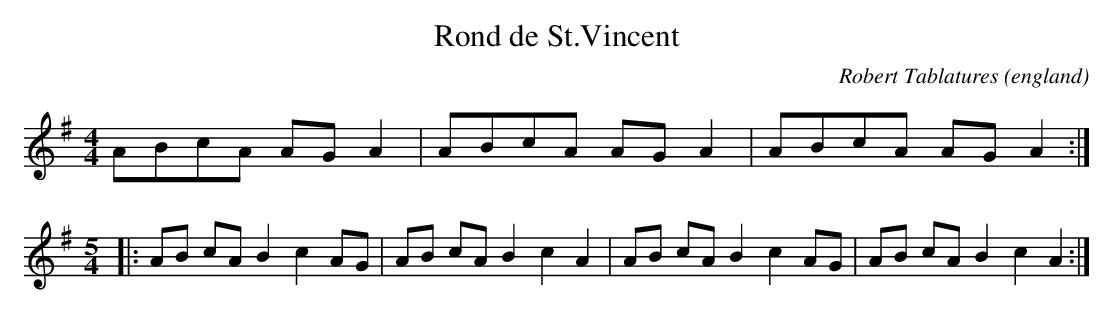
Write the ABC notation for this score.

X:1
T:Rond de St.Vincent
O:england
C:Robert Tablatures
M:4/4
L:1/8
K:G
ABcA AGA2|ABcA AGA2|ABcA AGA2:|
M:5/4
L:1/8
|:AB cA B2 c2 AG|AB cA B2 c2 A2|\
AB cA B2 c2 AG |AB cA B2 c2 A2:|
